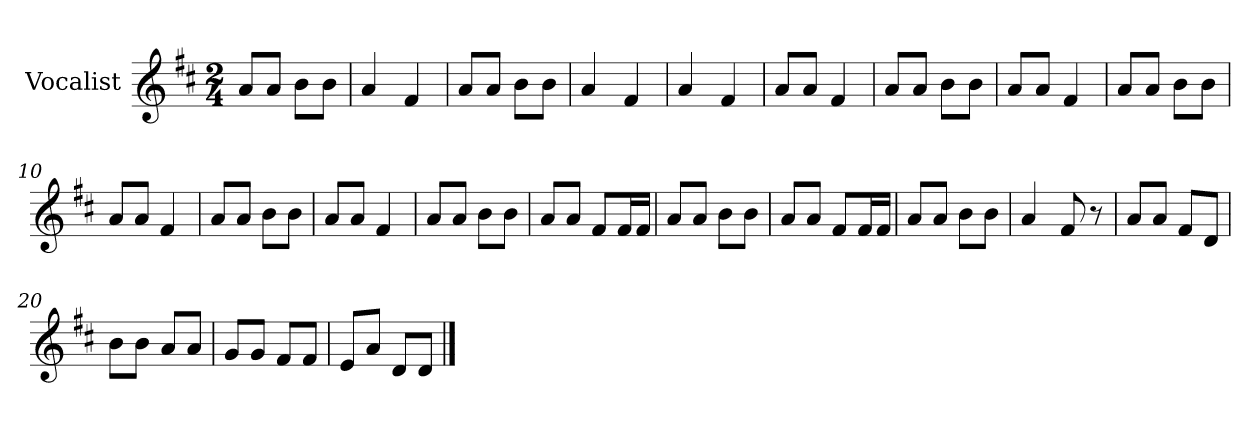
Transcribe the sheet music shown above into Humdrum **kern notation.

**kern
*part1
*staff1
*I"Vocalist
*k[f#c#]
*D:
*M2/4
=1
8aL
8aJ
8bL
8bJ
=2
4a
4f#
=3
8aL
8aJ
8bL
8bJ
=4
4a
4f#
=5
4a
4f#
=6
8aL
8aJ
4f#
=7
8aL
8aJ
8bL
8bJ
=8
8aL
8aJ
4f#
=9
8aL
8aJ
8bL
8bJ
=10
8aL
8aJ
4f#
=11
8aL
8aJ
8bL
8bJ
=12
8aL
8aJ
4f#
=13
8aL
8aJ
8bL
8bJ
=14
8aL
8aJ
8f#L
16f#L
16f#JJ
=15
8aL
8aJ
8bL
8bJ
=16
8aL
8aJ
8f#L
16f#L
16f#JJ
=17
8aL
8aJ
8bL
8bJ
=18
4a
8f#
8r
=19
8aL
8aJ
8f#L
8dJ
=20
8bL
8bJ
8aL
8aJ
=21
8gL
8gJ
8f#L
8f#J
=22
8eL
8aJ
8dL
8dJ
==
*-
